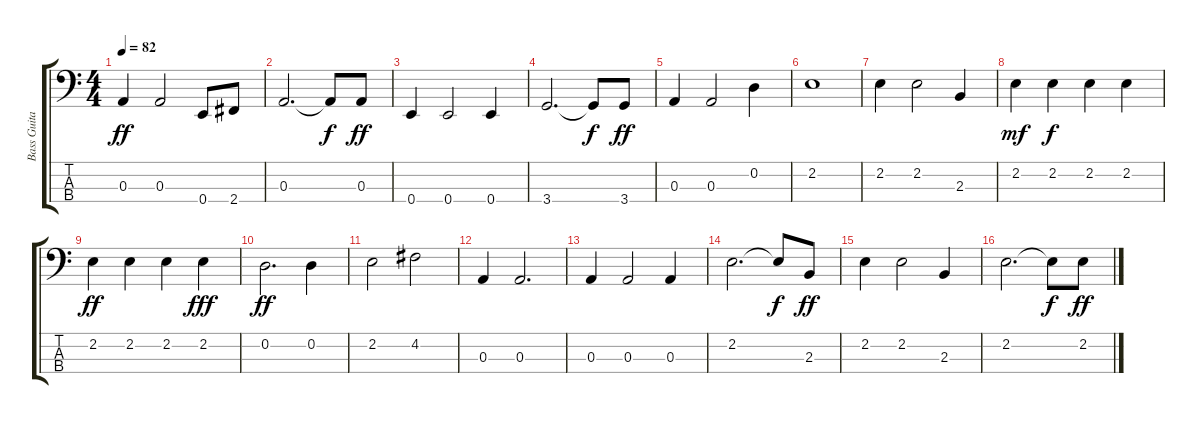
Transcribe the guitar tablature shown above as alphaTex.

\track ("Bass Guitar" "Bass Guita") {instrument electricbassfinger}
\staff {score tabs}
\tuning (G2 D2 A1 E1) {hide}
\ts (4 4)
\tempo 82
\clef f4
\ks c
0.3.4{dy ff} 0.3.2 0.4.8 2.4.8 |
0.3.2{d} 0.3{t}.8{dy f} 0.3.8{dy ff} |
0.4.4 0.4.2 0.4.4 |
3.4.2{d} 3.4{t}.8{dy f} 3.4.8{dy ff} |
0.3.4 0.3.2 0.2.4 |
2.2.1 |
2.2.4 2.2.2 2.3.4 |
2.2.4{dy mf} 2.2.4{dy f} 2.2.4 2.2.4 |
2.2.4{dy ff} 2.2.4 2.2.4 2.2.4{dy fff} |
0.2.2{d dy ff} 0.2.4 |
2.2.2 4.2.2 |
0.3.4 0.3.2{d} |
0.3.4 0.3.2 0.3.4 |
2.2.2{d} 2.2{t}.8{dy f} 2.3.8{dy ff} |
2.2.4 2.2.2 2.3.4 |
2.2.2{d} 2.2{t}.8{dy f} 2.2.8{dy ff}
